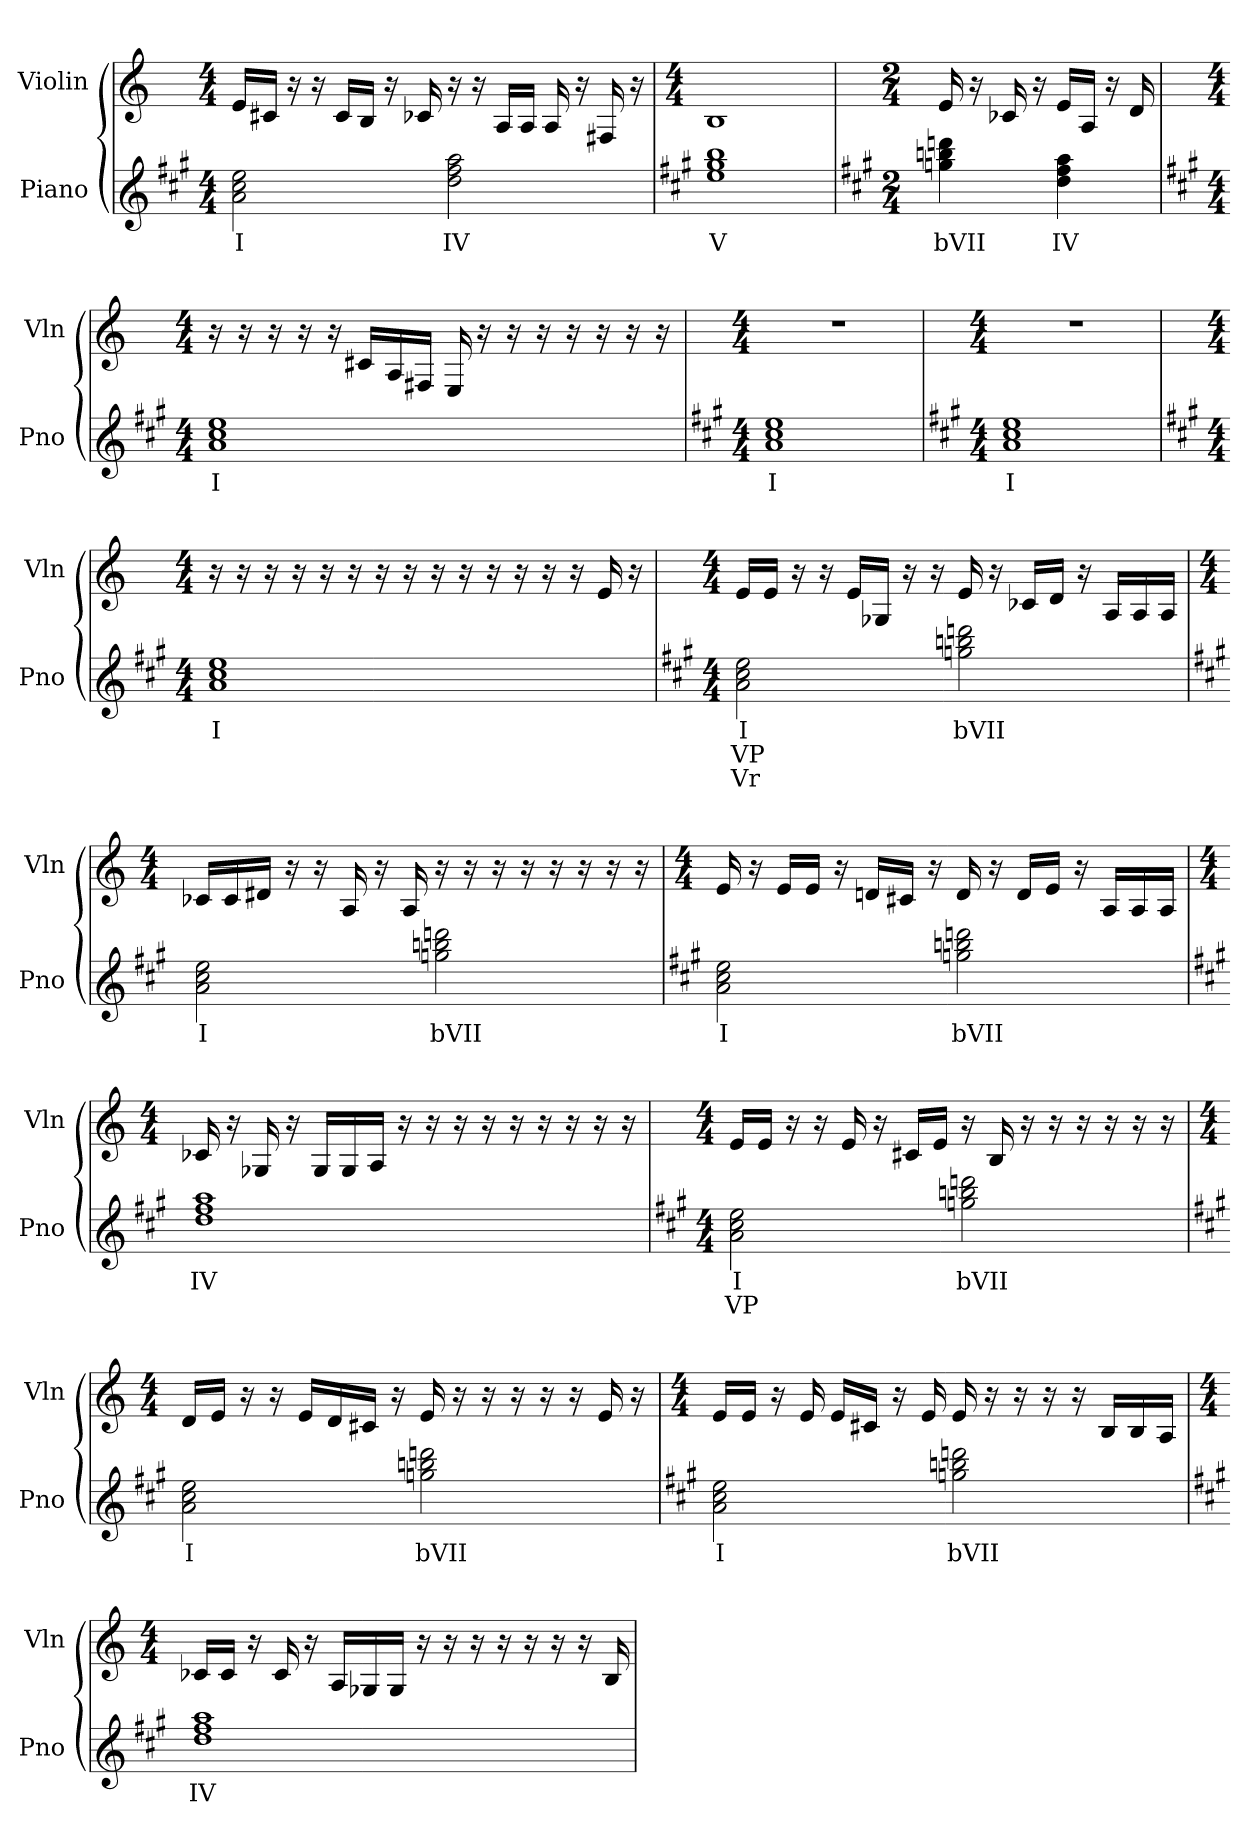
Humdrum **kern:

**kern	**text	**text	**text	**kern
*part2	*part2	*part2	*part2	*part1
*staff2	*staff2	*staff2	*staff2	*staff1
*I"Piano	*	*	*	*I"Violin
*I'Pno	*	*	*	*I'Vln
*k[f#c#g#]	*	*	*	*
*A:	*	*	*	*
*M4/4	*	*	*	*M4/4
=	=	=	=	=
2a 2cc# 2ee	I	.	.	16eLL
.	.	.	.	16c#XJJ
.	.	.	.	16r
.	.	.	.	16r
.	.	.	.	16c#LL
.	.	.	.	16BJJ
.	.	.	.	16r
.	.	.	.	16c-X
2dd 2ff# 2aa	IV	.	.	16r
.	.	.	.	16r
.	.	.	.	16ALL
.	.	.	.	16AJJ
.	.	.	.	16A
.	.	.	.	16r
.	.	.	.	16F#X
.	.	.	.	16r
=	=	=	=	=
*k[f#c#g#]	*	*	*	*
*A:	*	*	*	*
*	*	*	*	*M4/4
1ee 1gg# 1bb	V	.	.	1B
=	=	=	=	=
*k[f#c#g#]	*	*	*	*
*A:	*	*	*	*
*M2/4	*	*	*	*M2/4
4ggn 4bbn 4dddn	bVII	.	.	16e
.	.	.	.	16r
.	.	.	.	16c-X
.	.	.	.	16r
4dd 4ff# 4aa	IV	.	.	16eLL
.	.	.	.	16AJJ
.	.	.	.	16r
.	.	.	.	16d
=	=	=	=	=
*k[f#c#g#]	*	*	*	*
*A:	*	*	*	*
*M4/4	*	*	*	*M4/4
1a 1cc# 1ee	I	.	.	16r
.	.	.	.	16r
.	.	.	.	16r
.	.	.	.	16r
.	.	.	.	16r
.	.	.	.	16c#XLL
.	.	.	.	16A
.	.	.	.	16F#XJJ
.	.	.	.	16E
.	.	.	.	16r
.	.	.	.	16r
.	.	.	.	16r
.	.	.	.	16r
.	.	.	.	16r
.	.	.	.	16r
.	.	.	.	16r
=	=	=	=	=
*k[f#c#g#]	*	*	*	*
*A:	*	*	*	*
*M4/4	*	*	*	*M4/4
1a 1cc# 1ee	I	.	.	1r
=	=	=	=	=
*k[f#c#g#]	*	*	*	*
*A:	*	*	*	*
*M4/4	*	*	*	*M4/4
1a 1cc# 1ee	I	.	.	1r
=	=	=	=	=
*k[f#c#g#]	*	*	*	*
*A:	*	*	*	*
*M4/4	*	*	*	*M4/4
1a 1cc# 1ee	I	.	.	16r
.	.	.	.	16r
.	.	.	.	16r
.	.	.	.	16r
.	.	.	.	16r
.	.	.	.	16r
.	.	.	.	16r
.	.	.	.	16r
.	.	.	.	16r
.	.	.	.	16r
.	.	.	.	16r
.	.	.	.	16r
.	.	.	.	16r
.	.	.	.	16r
.	.	.	.	16e
.	.	.	.	16r
=	=	=	=	=
*k[f#c#g#]	*	*	*	*
*A:	*	*	*	*
*M4/4	*	*	*	*M4/4
2a 2cc# 2ee	I	VP	Vr	16eLL
.	.	.	.	16eJJ
.	.	.	.	16r
.	.	.	.	16r
.	.	.	.	16eLL
.	.	.	.	16G-XJJ
.	.	.	.	16r
.	.	.	.	16r
2ggn 2bbn 2dddn	bVII	.	.	16e
.	.	.	.	16r
.	.	.	.	16c-XLL
.	.	.	.	16dJJ
.	.	.	.	16r
.	.	.	.	16ALL
.	.	.	.	16A
.	.	.	.	16AJJ
=	=	=	=	=
*k[f#c#g#]	*	*	*	*
*A:	*	*	*	*
*	*	*	*	*M4/4
2a 2cc# 2ee	I	.	.	16c-XLL
.	.	.	.	16c-
.	.	.	.	16d#XJJ
.	.	.	.	16r
.	.	.	.	16r
.	.	.	.	16A
.	.	.	.	16r
.	.	.	.	16A
2ggn 2bbn 2dddn	bVII	.	.	16r
.	.	.	.	16r
.	.	.	.	16r
.	.	.	.	16r
.	.	.	.	16r
.	.	.	.	16r
.	.	.	.	16r
.	.	.	.	16r
=	=	=	=	=
*k[f#c#g#]	*	*	*	*
*A:	*	*	*	*
*	*	*	*	*M4/4
2a 2cc# 2ee	I	.	.	16e
.	.	.	.	16r
.	.	.	.	16eLL
.	.	.	.	16eJJ
.	.	.	.	16r
.	.	.	.	16dnLL
.	.	.	.	16c#XJJ
.	.	.	.	16r
2ggn 2bbn 2dddn	bVII	.	.	16d
.	.	.	.	16r
.	.	.	.	16dLL
.	.	.	.	16eJJ
.	.	.	.	16r
.	.	.	.	16ALL
.	.	.	.	16A
.	.	.	.	16AJJ
=	=	=	=	=
*k[f#c#g#]	*	*	*	*
*A:	*	*	*	*
*	*	*	*	*M4/4
1dd 1ff# 1aa	IV	.	.	16c-X
.	.	.	.	16r
.	.	.	.	16G-X
.	.	.	.	16r
.	.	.	.	16G-LL
.	.	.	.	16G-
.	.	.	.	16AJJ
.	.	.	.	16r
.	.	.	.	16r
.	.	.	.	16r
.	.	.	.	16r
.	.	.	.	16r
.	.	.	.	16r
.	.	.	.	16r
.	.	.	.	16r
.	.	.	.	16r
=	=	=	=	=
*k[f#c#g#]	*	*	*	*
*A:	*	*	*	*
*M4/4	*	*	*	*M4/4
2a 2cc# 2ee	I	VP	.	16eLL
.	.	.	.	16eJJ
.	.	.	.	16r
.	.	.	.	16r
.	.	.	.	16e
.	.	.	.	16r
.	.	.	.	16c#XLL
.	.	.	.	16eJJ
2ggn 2bbn 2dddn	bVII	.	.	16r
.	.	.	.	16B
.	.	.	.	16r
.	.	.	.	16r
.	.	.	.	16r
.	.	.	.	16r
.	.	.	.	16r
.	.	.	.	16r
=	=	=	=	=
*k[f#c#g#]	*	*	*	*
*A:	*	*	*	*
*	*	*	*	*M4/4
2a 2cc# 2ee	I	.	.	16dLL
.	.	.	.	16eJJ
.	.	.	.	16r
.	.	.	.	16r
.	.	.	.	16eLL
.	.	.	.	16d
.	.	.	.	16c#XJJ
.	.	.	.	16r
2ggn 2bbn 2dddn	bVII	.	.	16e
.	.	.	.	16r
.	.	.	.	16r
.	.	.	.	16r
.	.	.	.	16r
.	.	.	.	16r
.	.	.	.	16e
.	.	.	.	16r
=	=	=	=	=
*k[f#c#g#]	*	*	*	*
*A:	*	*	*	*
*	*	*	*	*M4/4
2a 2cc# 2ee	I	.	.	16eLL
.	.	.	.	16eJJ
.	.	.	.	16r
.	.	.	.	16e
.	.	.	.	16eLL
.	.	.	.	16c#XJJ
.	.	.	.	16r
.	.	.	.	16e
2ggn 2bbn 2dddn	bVII	.	.	16e
.	.	.	.	16r
.	.	.	.	16r
.	.	.	.	16r
.	.	.	.	16r
.	.	.	.	16BLL
.	.	.	.	16B
.	.	.	.	16AJJ
=	=	=	=	=
*k[f#c#g#]	*	*	*	*
*A:	*	*	*	*
*	*	*	*	*M4/4
1dd 1ff# 1aa	IV	.	.	16c-XLL
.	.	.	.	16c-JJ
.	.	.	.	16r
.	.	.	.	16c-
.	.	.	.	16r
.	.	.	.	16ALL
.	.	.	.	16G-X
.	.	.	.	16G-JJ
.	.	.	.	16r
.	.	.	.	16r
.	.	.	.	16r
.	.	.	.	16r
.	.	.	.	16r
.	.	.	.	16r
.	.	.	.	16r
.	.	.	.	16B
=	=	=	=	=
*-	*-	*-	*-	*-
